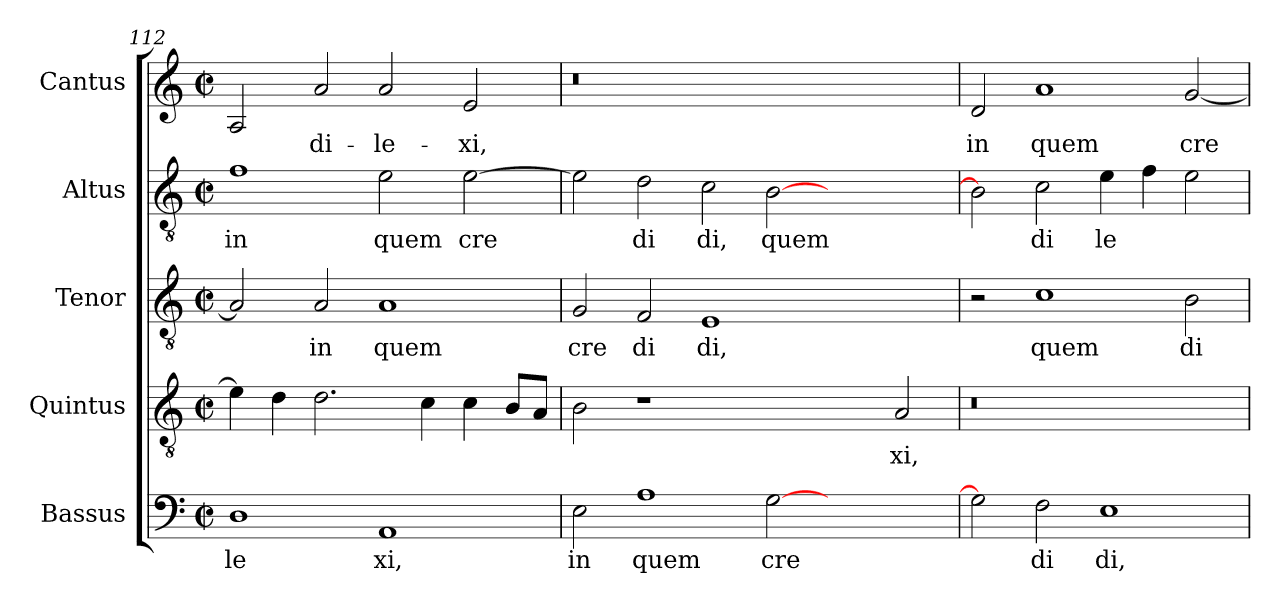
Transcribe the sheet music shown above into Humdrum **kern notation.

**kern	**text	**kern	**text	**kern	**text	**kern	**text	**kern	**text
*part5	*part5	*part4	*part4	*part3	*part3	*part2	*part2	*part1	*part1
*staff5	*staff5	*staff4	*staff4	*staff3	*staff3	*staff2	*staff2	*staff1	*staff1
*I"Bassus	*	*I"Quintus	*	*I"Tenor	*	*I"Altus	*	*I"Cantus	*
*clefF4	*	*clefGv2	*	*clefGv2	*	*clefGv2	*	*clefG2	*
*	*	*	*	*k[]	*	*	*	*k[]	*
*	*	*	*	*C:	*	*	*	*C:	*
*M2/2	*	*M2/2	*	*M2/2	*	*M2/2	*	*M2/2	*
*met(c|)	*	*met(c|)	*	*met(c|)	*	*met(c|)	*	*met(c|)	*
=112	=112	=112	=112	=112	=112	=112	=112	=112	=112
!	!LO:LY:b:cj	!	!	!	!	!	!LO:LY:b:cj	!	!
1D	le	4e\]	.	2A/]	.	1f	in	2A/	.
.	.	4d\	.	.	.	.	.	.	.
!	!	!	!	!	!LO:LY:b:cj	!	!	!	!LO:LY:b:cj
.	.	2.d\	.	2A/	in	.	.	2a/	di-
!	!LO:LY:b:cj	!	!	!	!LO:LY:b:cj	!	!LO:LY:b:cj	!	!LO:LY:b:cj
1AA	xi,	.	.	1A	quem	2e\	quem	2a/	-le-
.	.	4c\	.	.	.	.	.	.	.
!	!	!	!	!	!	!	!LO:LY:b	!	!LO:LY:b:cj
.	.	4c\	.	.	.	[>2e\	cre	2e/	-xi,
.	.	8B/L	.	.	.	.	.	.	.
.	.	8A/J	.	.	.	.	.	.	.
=113	=113	=113	=113	=113	=113	=113	=113	=113	=113
!	!LO:LY:b:cj	!	!	!	!LO:LY:b:cj	!	!	!	!
2E\	in	2B\	.	2G/	cre	2e\]	.	0r	.
!	!LO:LY:b:cj	!LO:N:vis=1	!	!	!LO:LY:b:cj	!	!LO:LY:b:cj	!	!
1A	quem	0r	.	2F/	di	2d\	di	.	.
!	!	!	!	!	!LO:LY:b:cj	!	!LO:LY:b:cj	!	!
.	.	.	.	1E	di,	2c\	di,	.	.
!	!LO:LY:b	!	!	!	!	!	!LO:LY:b	!	!
[>2G\	cre	.	.	.	.	[>2B\	quem	.	.
1ryy	.	.	.	1ryy	.	1ryy	.	1ryy	.
!	!	!	!LO:LY:b:cj	!	!	!	!	!	!
.	.	2A/	xi,	.	.	.	.	.	.
=114	=114	=114	=114	=114	=114	=114	=114	=114	=114
!	!	!	!	!	!	!	!	!	!LO:LY:b:cj
2G\]	.	0r	.	2r	.	2B\]	.	2d/	in
!	!LO:LY:b:cj	!	!	!	!LO:LY:b:cj	!	!LO:LY:b:cj	!	!LO:LY:b:cj
2F\	di	.	.	1c	quem	2c\	di	1a	quem
!	!LO:LY:b:cj	!	!	!	!	!	!LO:LY:b:cj	!	!
1E	di,	.	.	.	.	4e\	le	.	.
.	.	.	.	.	.	4f\	.	.	.
!	!	!	!	!	!LO:LY:b:cj	!	!	!	!LO:LY:b
.	.	.	.	2B\	di	2e\	.	[<2g/	cre-
=	=	=	=	=	=	=	=	=	=
*-	*-	*-	*-	*-	*-	*-	*-	*-	*-
